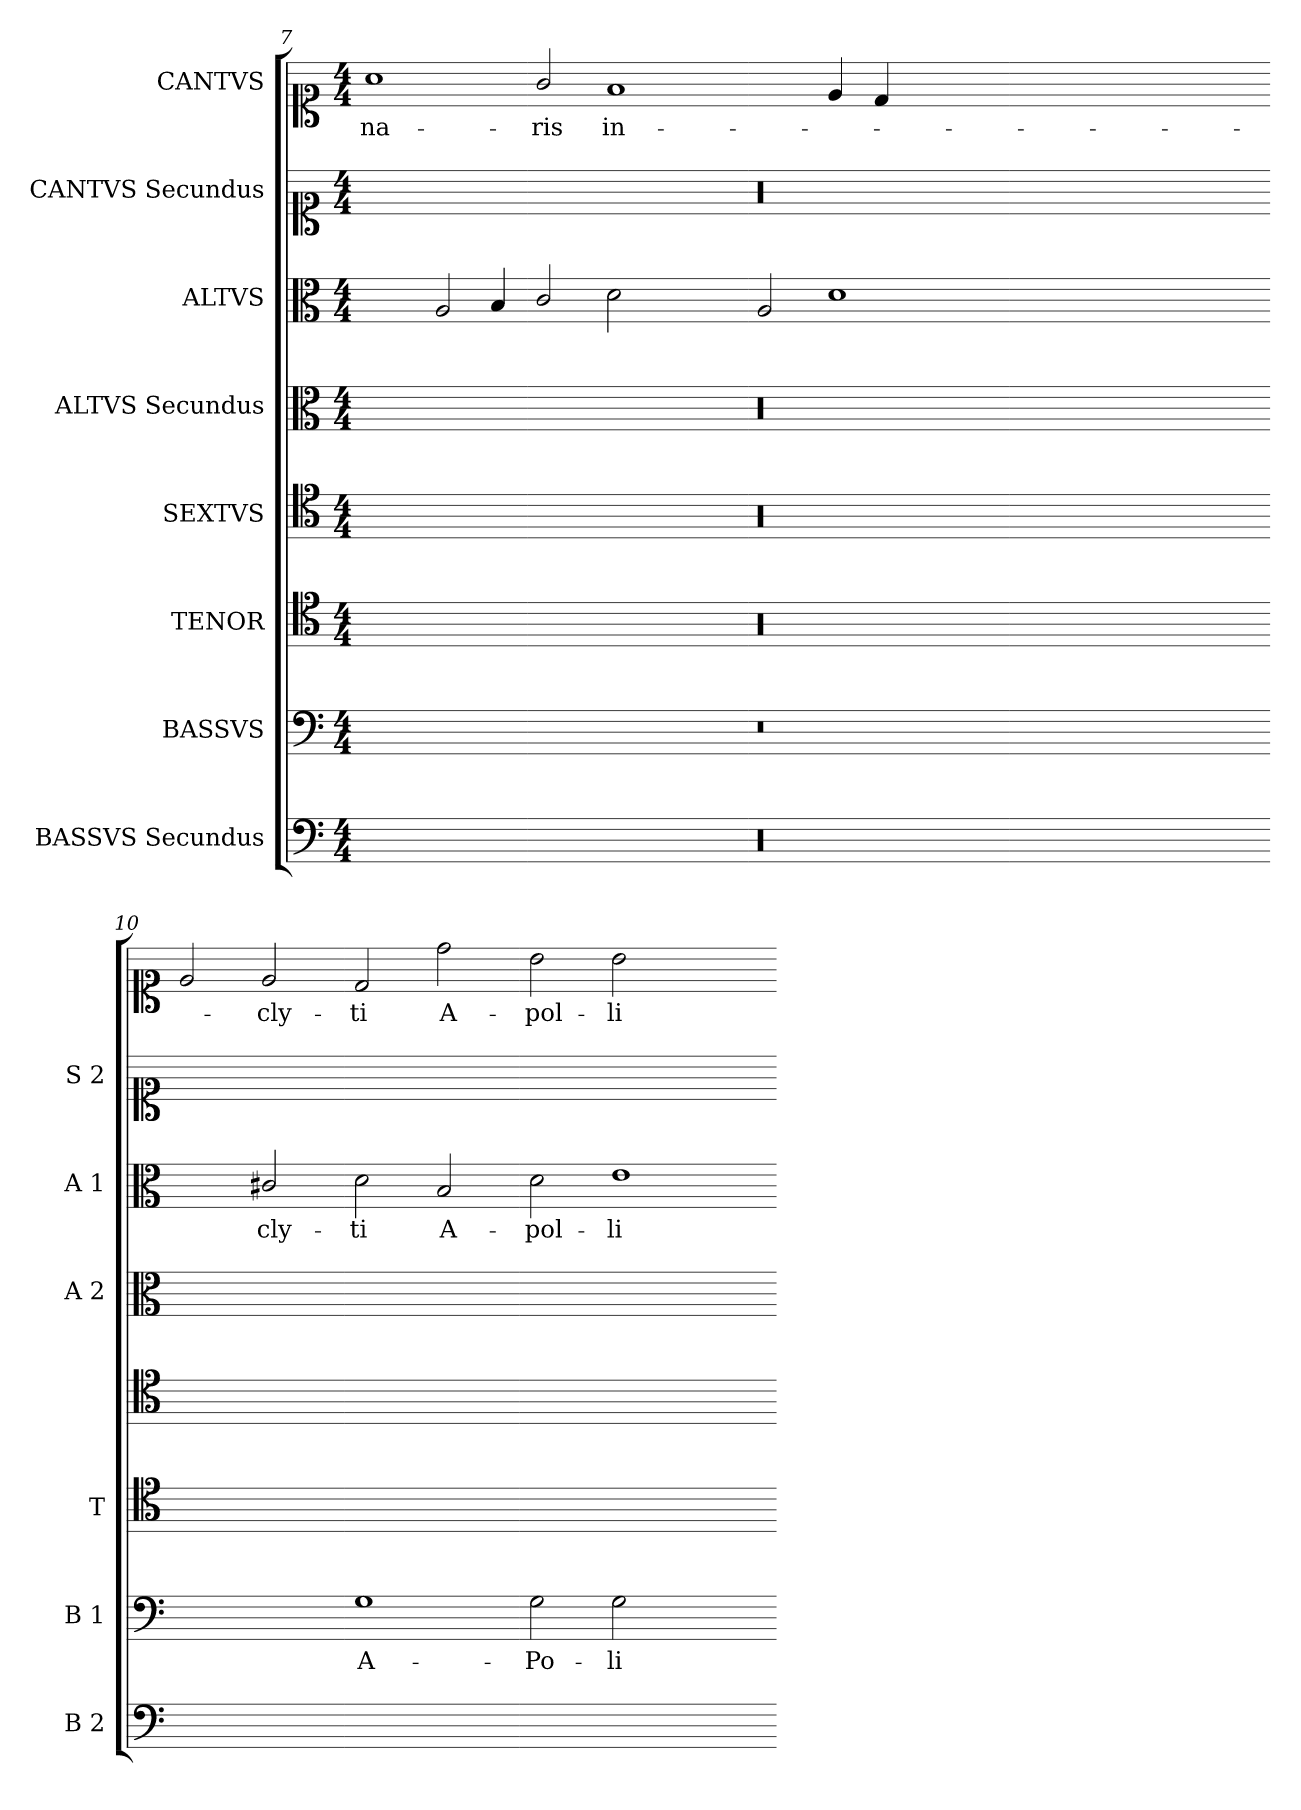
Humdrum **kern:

**kern	**kern	**text	**kern	**kern	**kern	**kern	**text	**kern	**kern	**text
*part8	*part7	*part7	*part6	*part5	*part4	*part3	*part3	*part2	*part1	*part1
*staff8	*staff7	*staff7	*staff6	*staff5	*staff4	*staff3	*staff3	*staff2	*staff1	*staff1
*I"BASSVS Secundus	*I"BASSVS	*	*I"TENOR	*I"SEXTVS	*I"ALTVS Secundus	*I"ALTVS	*	*I"CANTVS Secundus	*I"CANTVS	*
*I'B 2	*I'B 1	*	*I'T	*	*I'A 2	*I'A 1	*	*I'S 2	*	*
*clefF4	*clefF4	*	*clefC4	*clefC4	*clefC3	*clefC3	*	*clefC1	*clefC1	*
*k[]	*k[]	*	*k[]	*k[]	*k[]	*k[]	*	*k[]	*k[]	*
*M4/4	*M4/4	*	*M4/4	*M4/4	*M4/4	*M4/4	*	*M4/4	*M4/4	*
=7	=7	=7	=7	=7	=7	=7	=7	=7	=7	=7
1ryy	1ryy	.	1ryy	1ryy	1ryy	2ryy	.	1ryy	1a	-na-
*	*	*	*	*	*	*Xtuplet	*	*	*	*
.	.	.	.	.	.	3A/	.	.	.	.
.	.	.	.	.	.	6B/	.	.	.	.
=8-	=8-	=8-	=8-	=8-	=8-	=8-	=8-	=8-	=8-	=8-
1.ryy	1.ryy	.	1.ryy	1.ryy	1.ryy	2c/	.	1.ryy	2g/	-ris
.	.	.	.	.	.	2d\	.	.	1f/	in-
.	.	.	.	.	.	2ryy	.	.	.	.
=9-	=9-	=9-	=9-	=9-	=9-	=9-	=9-	=9-	=9-	=9-
00r	0r	.	00r	00r	00r	2A/	.	00r	2ryy	.
.	.	.	.	.	.	1d\	.	.	4e/	.
.	.	.	.	.	.	.	.	.	4d/	.
.	.	.	.	.	.	.	.	.	0.ryy	.
.	.	.	.	.	.	0ryy	.	.	.	.
.	0ryy	.	.	.	.	.	.	.	.	.
.	.	.	.	.	.	2ryy	.	.	.	.
=10-	=10-	=10-	=10-	=10-	=10-	=10-	=10-	=10-	=10-	=10-
1ryy	1ryy	.	1ryy	1ryy	1ryy	2ryy	.	1ryy	2e/	.
.	.	.	.	.	.	2c#X/	-cly-	.	2e/	-cly-
=11-	=11-	=11-	=11-	=11-	=11-	=11-	=11-	=11-	=11-	=11-
1ryy	1G	A-	1ryy	1ryy	1ryy	2d\	-ti	1ryy	2d/	-ti
!	!	!	!	!	!	!	!LO:LY:i	!	!	!LO:LY:i
.	.	.	.	.	.	2B/	A-	.	2dd\	A-
=12-	=12-	=12-	=12-	=12-	=12-	=12-	=12-	=12-	=12-	=12-
!	!	!	!	!	!	!	!LO:LY:i	!	!	!LO:LY:i
1.ryy	2G\	-Po-	1.ryy	1.ryy	1.ryy	2d\	-pol-	1.ryy	2b\	-pol-
!	!	!	!	!	!	!	!LO:LY:i	!	!	!LO:LY:i
.	2G\	-li-	.	.	.	1e\	-li-	.	2b\	-li-
.	2ryy	.	.	.	.	.	.	.	2ryy	.
=-	=-	=-	=-	=-	=-	=-	=-	=-	=-	=-
*-	*-	*-	*-	*-	*-	*-	*-	*-	*-	*-
